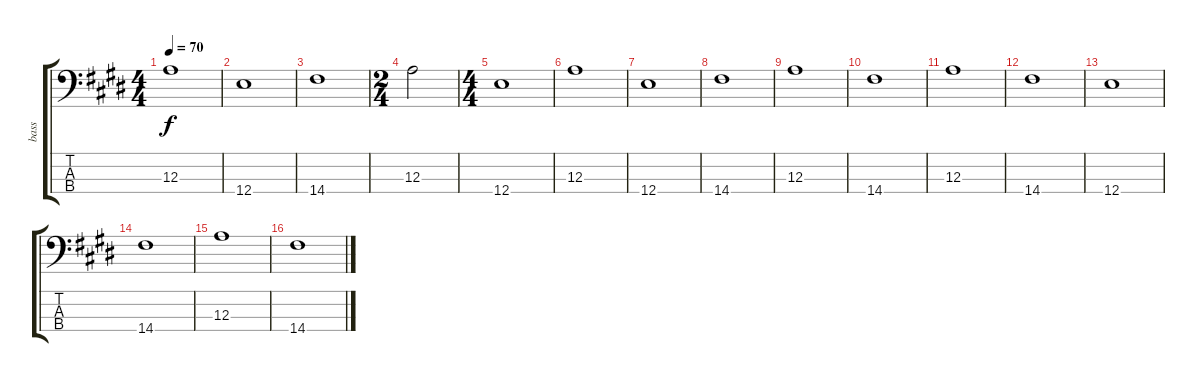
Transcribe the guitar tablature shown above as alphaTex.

\track ("bass" "bass") {instrument fretlessbass}
\staff {score tabs}
\tuning (G2 D2 A1 E1) {hide}
\ts (4 4)
\tempo 70
\clef f4
\ks e
12.3.1{dy f} |
12.4.1 |
14.4.1 |
\ts (2 4)
12.3.2 |
\ts (4 4)
12.4.1 |
12.3.1 |
12.4.1 |
14.4.1 |
12.3.1 |
14.4.1 |
12.3.1 |
14.4.1 |
12.4.1 |
14.4.1 |
12.3.1 |
14.4.1
